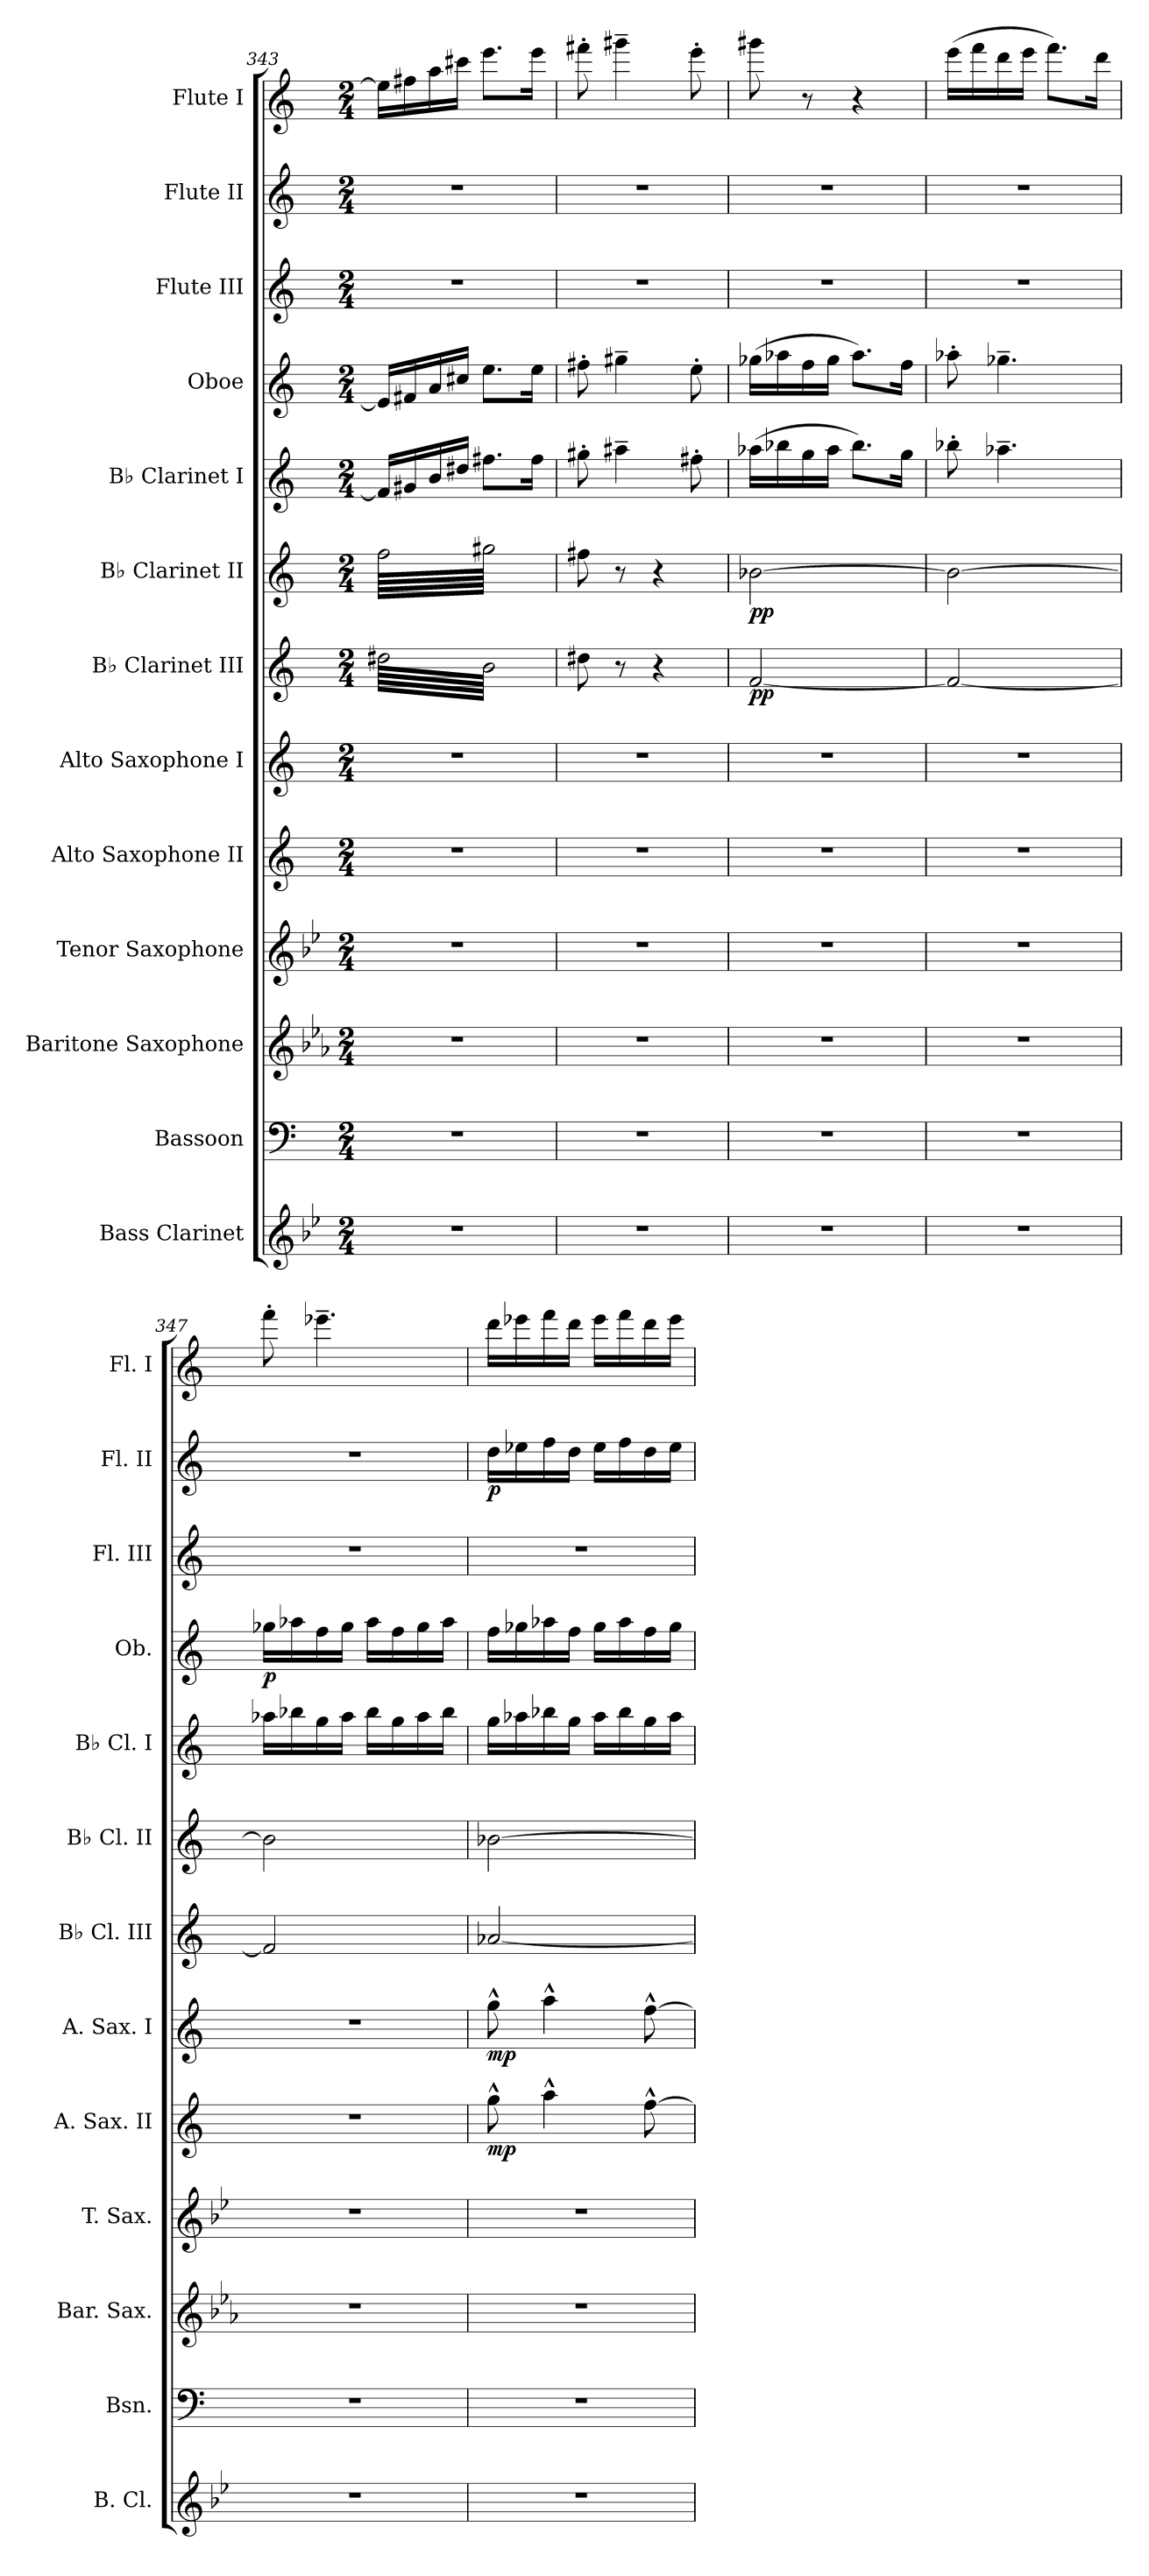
**kern	**kern	**kern	**kern	**kern	**dynam	**kern	**dynam	**kern	**dynam	**kern	**dynam	**kern	**kern	**dynam	**kern	**kern	**dynam	**kern
*part13	*part12	*part11	*part10	*part9	*part9	*part8	*part8	*part7	*part7	*part6	*part6	*part5	*part4	*part4	*part3	*part2	*part2	*part1
*staff13	*staff12	*staff11	*staff10	*staff9	*staff9	*staff8	*staff8	*staff7	*staff7	*staff6	*staff6	*staff5	*staff4	*staff4	*staff3	*staff2	*staff2	*staff1
*I"Bass Clarinet	*I"Bassoon	*I"Baritone Saxophone	*I"Tenor Saxophone	*I"Alto Saxophone II	*	*I"Alto Saxophone I	*	*I"B♭ Clarinet III	*	*I"B♭ Clarinet II	*	*I"B♭ Clarinet I	*I"Oboe	*	*I"Flute III	*I"Flute II	*	*I"Flute I
*I'B. Cl.	*I'Bsn.	*I'Bar. Sax.	*I'T. Sax.	*I'A. Sax. II	*	*I'A. Sax. I	*	*I'B♭ Cl. III	*	*I'B♭ Cl. II	*	*I'B♭ Cl. I	*I'Ob.	*	*I'Fl. III	*I'Fl. II	*	*I'Fl. I
!!LO:PB:g=z
*clefG2	*clefF4	*clefG2	*clefG2	*clefG2	*	*clefG2	*	*clefG2	*	*clefG2	*	*clefG2	*clefG2	*	*clefG2	*clefG2	*	*clefG2
*ITrd8c14	*	*ITrd12c21	*ITrd8c14	*ITrd5c9	*	*ITrd5c9	*	*ITrd1c2	*	*ITrd1c2	*	*ITrd1c2	*	*	*	*	*	*
*k[b-e-]	*k[]	*k[b-e-a-]	*k[b-e-]	*k[b-e-a-]	*	*k[b-e-a-]	*	*k[b-e-]	*	*k[b-e-]	*	*k[b-e-]	*k[]	*	*k[]	*k[]	*	*k[]
*M2/4	*M2/4	*M2/4	*M2/4	*M2/4	*	*M2/4	*	*M2/4	*	*M2/4	*	*M2/4	*M2/4	*	*M2/4	*M2/4	*	*M2/4
=343	=343	=343	=343	=343	=343	=343	=343	=343	=343	=343	=343	=343	=343	=343	=343	=343	=343	=343
*	*	*	*	*	*	*	*	*tremolo	*	*	*	*	*	*	*	*	*	*
*	*	*	*	*	*	*	*	*	*	*tremolo	*	*	*	*	*	*	*	*
2r	2r	2r	2r	2r	.	2r	.	64cc#X\LLLL	.	64ee-\LLLL	.	16e/LL]	16e/LL]	.	2r	2r	.	16ee\LL]
.	.	.	.	.	.	.	.	64a\	.	64ff#X\	.	.	.	.	.	.	.	.
.	.	.	.	.	.	.	.	64cc#X\	.	64ee-\	.	.	.	.	.	.	.	.
.	.	.	.	.	.	.	.	64a\	.	64ff#X\	.	.	.	.	.	.	.	.
.	.	.	.	.	.	.	.	64cc#X\	.	64ee-\	.	16f#X/	16f#X/	.	.	.	.	16ff#X\
.	.	.	.	.	.	.	.	64a\	.	64ff#X\	.	.	.	.	.	.	.	.
.	.	.	.	.	.	.	.	64cc#X\	.	64ee-\	.	.	.	.	.	.	.	.
.	.	.	.	.	.	.	.	64a\	.	64ff#X\	.	.	.	.	.	.	.	.
.	.	.	.	.	.	.	.	64cc#X\	.	64ee-\	.	16a/	16a/	.	.	.	.	16aa\
.	.	.	.	.	.	.	.	64a\	.	64ff#X\	.	.	.	.	.	.	.	.
.	.	.	.	.	.	.	.	64cc#X\	.	64ee-\	.	.	.	.	.	.	.	.
.	.	.	.	.	.	.	.	64a\	.	64ff#X\	.	.	.	.	.	.	.	.
.	.	.	.	.	.	.	.	64cc#X\	.	64ee-\	.	16cc#X/JJ	16cc#X/JJ	.	.	.	.	16ccc#X\JJ
.	.	.	.	.	.	.	.	64a\	.	64ff#X\	.	.	.	.	.	.	.	.
.	.	.	.	.	.	.	.	64cc#X\	.	64ee-\	.	.	.	.	.	.	.	.
.	.	.	.	.	.	.	.	64a\	.	64ff#X\	.	.	.	.	.	.	.	.
.	.	.	.	.	.	.	.	64cc#X\	.	64ee-\	.	8.een\L	8.ee\L	.	.	.	.	8.eee\L
.	.	.	.	.	.	.	.	64a\	.	64ff#X\	.	.	.	.	.	.	.	.
.	.	.	.	.	.	.	.	64cc#X\	.	64ee-\	.	.	.	.	.	.	.	.
.	.	.	.	.	.	.	.	64a\	.	64ff#X\	.	.	.	.	.	.	.	.
.	.	.	.	.	.	.	.	64cc#X\	.	64ee-\	.	.	.	.	.	.	.	.
.	.	.	.	.	.	.	.	64a\	.	64ff#X\	.	.	.	.	.	.	.	.
.	.	.	.	.	.	.	.	64cc#X\	.	64ee-\	.	.	.	.	.	.	.	.
.	.	.	.	.	.	.	.	64a\	.	64ff#X\	.	.	.	.	.	.	.	.
.	.	.	.	.	.	.	.	64cc#X\	.	64ee-\	.	.	.	.	.	.	.	.
.	.	.	.	.	.	.	.	64a\	.	64ff#X\	.	.	.	.	.	.	.	.
.	.	.	.	.	.	.	.	64cc#X\	.	64ee-\	.	.	.	.	.	.	.	.
.	.	.	.	.	.	.	.	64a\	.	64ff#X\	.	.	.	.	.	.	.	.
.	.	.	.	.	.	.	.	64cc#X\	.	64ee-\	.	16ee\Jk	16ee\Jk	.	.	.	.	16eee\Jk
.	.	.	.	.	.	.	.	64a\	.	64ff#X\	.	.	.	.	.	.	.	.
.	.	.	.	.	.	.	.	64cc#X\	.	64ee-\	.	.	.	.	.	.	.	.
.	.	.	.	.	.	.	.	64a\JJJJ	.	64ff#X\JJJJ	.	.	.	.	.	.	.	.
*	*	*	*	*	*	*	*	*	*	*Xtremolo	*	*	*	*	*	*	*	*
*	*	*	*	*	*	*	*	*Xtremolo	*	*	*	*	*	*	*	*	*	*
=344	=344	=344	=344	=344	=344	=344	=344	=344	=344	=344	=344	=344	=344	=344	=344	=344	=344	=344
2r	2r	2r	2r	2r	.	2r	.	8cc#X\	.	8een\	.	8ff#X'\	8ff#X'\	.	2r	2r	.	8fff#X'\
.	.	.	.	.	.	.	.	.	.	.	.	.	.	.	.	.	.	.
.	.	.	.	.	.	.	.	.	.	.	.	.	.	.	.	.	.	.
.	.	.	.	.	.	.	.	.	.	.	.	.	.	.	.	.	.	.
.	.	.	.	.	.	.	.	.	.	.	.	.	.	.	.	.	.	.
.	.	.	.	.	.	.	.	.	.	.	.	.	.	.	.	.	.	.
.	.	.	.	.	.	.	.	.	.	.	.	.	.	.	.	.	.	.
.	.	.	.	.	.	.	.	.	.	.	.	.	.	.	.	.	.	.
.	.	.	.	.	.	.	.	8r	.	8r	.	4gg#X~\	4gg#X~\	.	.	.	.	4ggg#X~\
.	.	.	.	.	.	.	.	.	.	.	.	.	.	.	.	.	.	.
.	.	.	.	.	.	.	.	.	.	.	.	.	.	.	.	.	.	.
.	.	.	.	.	.	.	.	.	.	.	.	.	.	.	.	.	.	.
.	.	.	.	.	.	.	.	.	.	.	.	.	.	.	.	.	.	.
.	.	.	.	.	.	.	.	.	.	.	.	.	.	.	.	.	.	.
.	.	.	.	.	.	.	.	.	.	.	.	.	.	.	.	.	.	.
.	.	.	.	.	.	.	.	.	.	.	.	.	.	.	.	.	.	.
.	.	.	.	.	.	.	.	4r	.	4r	.	.	.	.	.	.	.	.
.	.	.	.	.	.	.	.	.	.	.	.	8een'\	8ee'\	.	.	.	.	8eee'\
=345	=345	=345	=345	=345	=345	=345	=345	=345	=345	=345	=345	=345	=345	=345	=345	=345	=345	=345
!	!	!	!	!	!	!	!	!	!LO:DY:b	!	!LO:DY:b	!	!	!	!	!	!	!
2r	2r	2r	2r	2r	.	2r	.	[2e-/	pp	[2a-X\	pp	(>16gg-X\LL	(>16gg-X\LL	.	2r	2r	.	8ggg#X\
.	.	.	.	.	.	.	.	.	.	.	.	16aa-X\	16aa-X\	.	.	.	.	.
.	.	.	.	.	.	.	.	.	.	.	.	16ff\	16ff\	.	.	.	.	8r
.	.	.	.	.	.	.	.	.	.	.	.	16gg-\JJ	16gg-\JJ	.	.	.	.	.
.	.	.	.	.	.	.	.	.	.	.	.	8.aa-\L)	8.aa-\L)	.	.	.	.	4r
.	.	.	.	.	.	.	.	.	.	.	.	16ff\Jk	16ff\Jk	.	.	.	.	.
=346	=346	=346	=346	=346	=346	=346	=346	=346	=346	=346	=346	=346	=346	=346	=346	=346	=346	=346
2r	2r	2r	2r	2r	.	2r	.	2e-/_	.	2a-\_	.	8aa-X'\	8aa-X'\	.	2r	2r	.	(>16eee\LL
.	.	.	.	.	.	.	.	.	.	.	.	.	.	.	.	.	.	16fff\
.	.	.	.	.	.	.	.	.	.	.	.	4.gg-X~\	4.gg-X~\	.	.	.	.	16ddd\
.	.	.	.	.	.	.	.	.	.	.	.	.	.	.	.	.	.	16eee\JJ
.	.	.	.	.	.	.	.	.	.	.	.	.	.	.	.	.	.	8.fff\L)
.	.	.	.	.	.	.	.	.	.	.	.	.	.	.	.	.	.	16ddd\Jk
=347	=347	=347	=347	=347	=347	=347	=347	=347	=347	=347	=347	=347	=347	=347	=347	=347	=347	=347
!	!	!	!	!	!	!	!	!	!	!	!	!	!	!LO:DY:b	!	!	!	!
2r	2r	2r	2r	2r	.	2r	.	2e-/]	.	2a-\]	.	16gg-X\LL	16gg-X\LL	p	2r	2r	.	8fff'\
.	.	.	.	.	.	.	.	.	.	.	.	16aa-X\	16aa-X\	.	.	.	.	.
.	.	.	.	.	.	.	.	.	.	.	.	16ff\	16ff\	.	.	.	.	4.eee-X~\
.	.	.	.	.	.	.	.	.	.	.	.	16gg-\JJ	16gg-\JJ	.	.	.	.	.
.	.	.	.	.	.	.	.	.	.	.	.	16aa-\LL	16aa-\LL	.	.	.	.	.
.	.	.	.	.	.	.	.	.	.	.	.	16ff\	16ff\	.	.	.	.	.
.	.	.	.	.	.	.	.	.	.	.	.	16gg-\	16gg-\	.	.	.	.	.
.	.	.	.	.	.	.	.	.	.	.	.	16aa-\JJ	16aa-\JJ	.	.	.	.	.
=348	=348	=348	=348	=348	=348	=348	=348	=348	=348	=348	=348	=348	=348	=348	=348	=348	=348	=348
!	!	!	!	!	!LO:DY:b	!	!LO:DY:b	!	!	!	!	!	!	!	!	!	!LO:DY:b	!
2r	2r	2r	2r	8b-^^\	mp	8b-^^\	mp	[2g-X/	.	[2a-X\	.	16ff\LL	16ff\LL	.	2r	16dd\LL	p	16ddd\LL
.	.	.	.	.	.	.	.	.	.	.	.	16gg-X\	16gg-X\	.	.	16ee-X\	.	16eee-X\
.	.	.	.	4cc^^\	.	4cc^^\	.	.	.	.	.	16aa-X\	16aa-X\	.	.	16ff\	.	16fff\
.	.	.	.	.	.	.	.	.	.	.	.	16ff\JJ	16ff\JJ	.	.	16dd\JJ	.	16ddd\JJ
.	.	.	.	.	.	.	.	.	.	.	.	16gg-\LL	16gg-\LL	.	.	16ee-\LL	.	16eee-\LL
.	.	.	.	.	.	.	.	.	.	.	.	16aa-\	16aa-\	.	.	16ff\	.	16fff\
.	.	.	.	[8a-^^\	.	[8a-^^\	.	.	.	.	.	16ff\	16ff\	.	.	16dd\	.	16ddd\
.	.	.	.	.	.	.	.	.	.	.	.	16gg-\JJ	16gg-\JJ	.	.	16ee-\JJ	.	16eee-\JJ
=	=	=	=	=	=	=	=	=	=	=	=	=	=	=	=	=	=	=
*-	*-	*-	*-	*-	*-	*-	*-	*-	*-	*-	*-	*-	*-	*-	*-	*-	*-	*-
